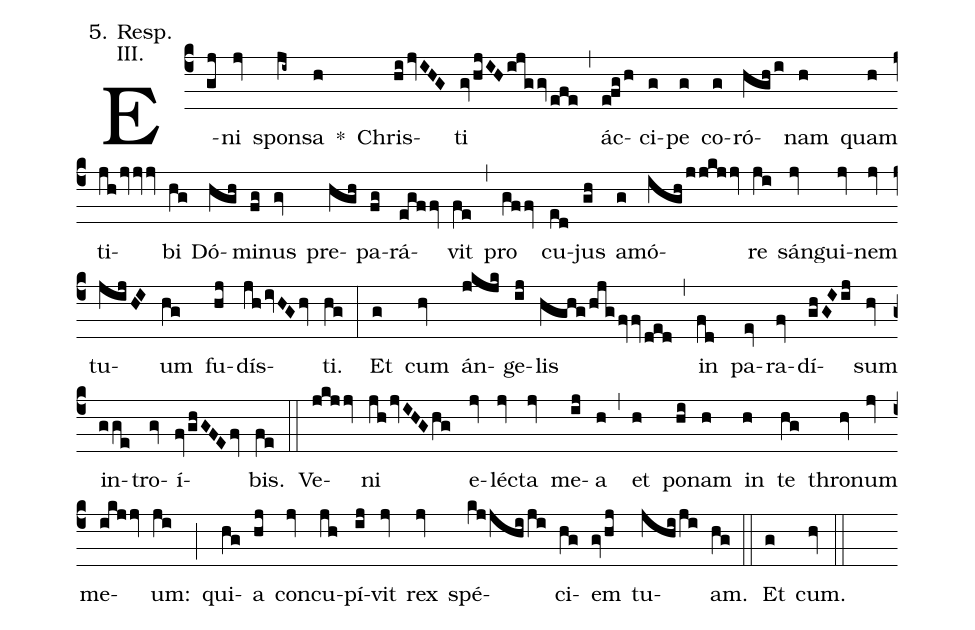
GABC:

annotation: 5. Resp.;
annotation: III.;
%%
(c4)
E(gj)ni(jv) spon(ji~)sa(h) *() Chris(hijvIHG)ti(gvhjIHijggvefe) (,)
ác(efgh)ci(g)pe(g) co(g)ró(hghi)nam(h) quam(h) ti(jhjvjvjv)bi(hg) Dó(hgh)mi(fg)nus(gv) pre(hgh)pa(fg)rá(egffv)vit(fe) (,)
pro(gffv) cu(ed)jus(gh) a(g)mó(ighjjkjjv)re(ji) sán(jv)gui(jv)nem(jv) tu(jijHI)um(hg) fu(hj)dís(jhivHGhv)ti.(hg) (:)
Et(g) cum(hv) án(jkjk)ge(ij)lis(hghghjgfvfvded) (,)
in(fd) pa(ev)ra(fv)dí(ghGIij)sum(hv) in(gge)tro(gv)í(fvghGFEfv)bis.(fe) (::)

Ve(jkjjv)ni(jhjvIHGhg) e(jv)léc(jv)ta(jv) me(ij)a(h) (,)
et(h) po(hi)nam(h) in(h) te(hg) thro(hv)num(jv) me(ikjjv)um:(ji) (;)
qui(hg)a(hj) con(jv)cu(jh)pí(ij)vit(jv) rex(jv) spé(kjjhiji)ci(hg)em(gvhj) tu(jhiji)am.(hg) (::)

Et(g) cum.(hv) (::)
